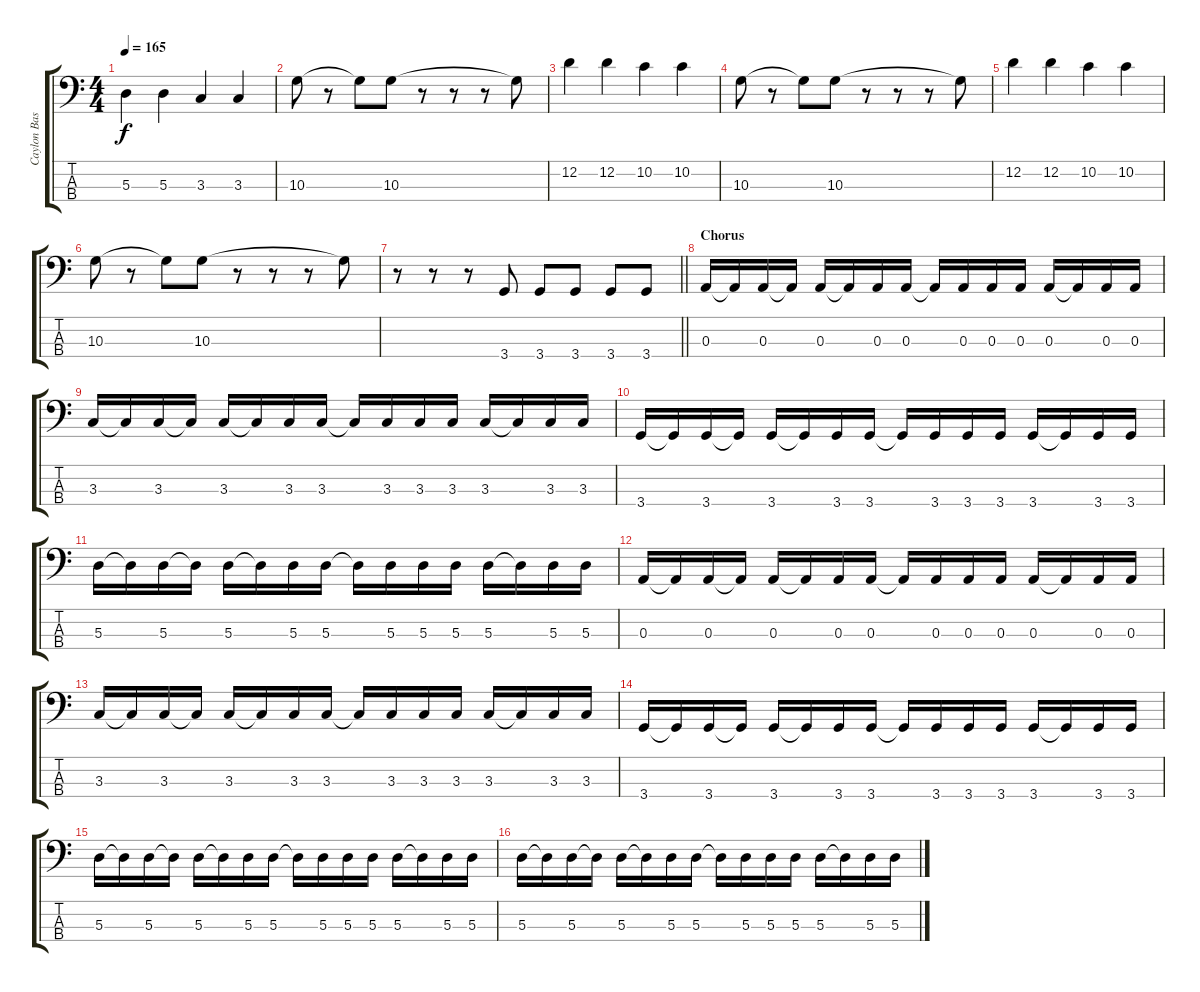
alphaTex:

\track ("Caylon Bass" "Caylon Bas") {instrument electricbassfinger}
\staff {score tabs}
\tuning (G2 D2 A1 E1) {hide}
\ts (4 4)
\tempo 165
\clef f4
\ks c
5.3.4{dy f} 5.3.4 3.3.4 3.3.4 |
10.3.8 r.8 10.3{t}.8 10.3.8 r.8 r.8 r.8 10.3{t}.8 |
12.2.4 12.2.4 10.2.4 10.2.4 |
10.3.8 r.8 10.3{t}.8 10.3.8 r.8 r.8 r.8 10.3{t}.8 |
12.2.4 12.2.4 10.2.4 10.2.4 |
10.3.8 r.8 10.3{t}.8 10.3.8 r.8 r.8 r.8 10.3{t}.8 |
\barLineRight lightlight
r.8 r.8 r.8 3.4.8 3.4.8 3.4.8 3.4.8 3.4.8 |
\section ("" "Chorus")
0.3.16 0.3{t}.16 0.3.16 0.3{t}.16 0.3.16 0.3{t}.16 0.3.16 0.3.16 0.3{t}.16 0.3.16 0.3.16 0.3.16 0.3.16 0.3{t}.16 0.3.16 0.3.16 |
3.3.16 3.3{t}.16 3.3.16 3.3{t}.16 3.3.16 3.3{t}.16 3.3.16 3.3.16 3.3{t}.16 3.3.16 3.3.16 3.3.16 3.3.16 3.3{t}.16 3.3.16 3.3.16 |
3.4.16 3.4{t}.16 3.4.16 3.4{t}.16 3.4.16 3.4{t}.16 3.4.16 3.4.16 3.4{t}.16 3.4.16 3.4.16 3.4.16 3.4.16 3.4{t}.16 3.4.16 3.4.16 |
5.3.16 5.3{t}.16 5.3.16 5.3{t}.16 5.3.16 5.3{t}.16 5.3.16 5.3.16 5.3{t}.16 5.3.16 5.3.16 5.3.16 5.3.16 5.3{t}.16 5.3.16 5.3.16 |
0.3.16 0.3{t}.16 0.3.16 0.3{t}.16 0.3.16 0.3{t}.16 0.3.16 0.3.16 0.3{t}.16 0.3.16 0.3.16 0.3.16 0.3.16 0.3{t}.16 0.3.16 0.3.16 |
3.3.16 3.3{t}.16 3.3.16 3.3{t}.16 3.3.16 3.3{t}.16 3.3.16 3.3.16 3.3{t}.16 3.3.16 3.3.16 3.3.16 3.3.16 3.3{t}.16 3.3.16 3.3.16 |
3.4.16 3.4{t}.16 3.4.16 3.4{t}.16 3.4.16 3.4{t}.16 3.4.16 3.4.16 3.4{t}.16 3.4.16 3.4.16 3.4.16 3.4.16 3.4{t}.16 3.4.16 3.4.16 |
5.3.16 5.3{t}.16 5.3.16 5.3{t}.16 5.3.16 5.3{t}.16 5.3.16 5.3.16 5.3{t}.16 5.3.16 5.3.16 5.3.16 5.3.16 5.3{t}.16 5.3.16 5.3.16 |
5.3.16 5.3{t}.16 5.3.16 5.3{t}.16 5.3.16 5.3{t}.16 5.3.16 5.3.16 5.3{t}.16 5.3.16 5.3.16 5.3.16 5.3.16 5.3{t}.16 5.3.16 5.3.16
